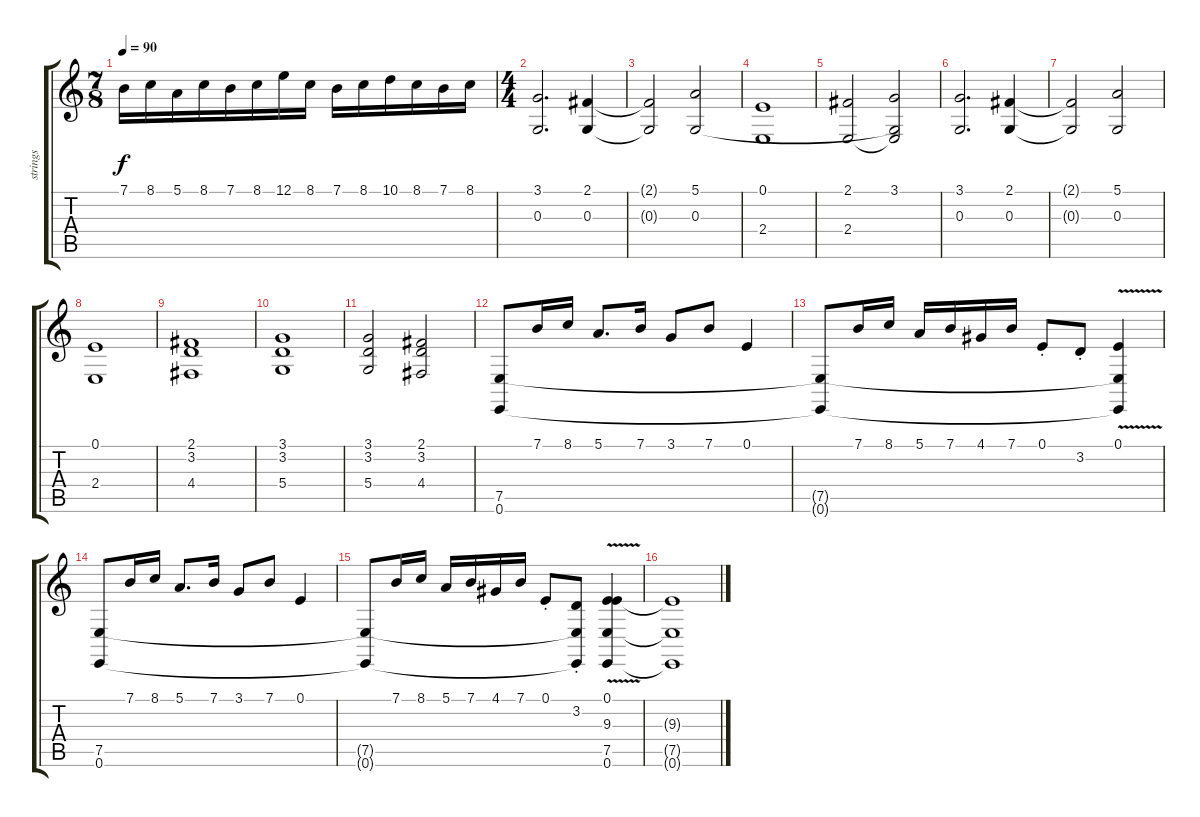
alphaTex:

\track ("strings" "strings") {instrument stringensemble1}
\staff {score tabs}
\tuning (E4 B3 G3 D3 A2 E2) {hide}
\ts (7 8)
\tempo 90
\clef g2
\ks c
7.1.16{dy f} 8.1.16 5.1.16 8.1.16 7.1.16 8.1.16 12.1.16 8.1.16 7.1.16 8.1.16 10.1.16 8.1.16 7.1.16 8.1.16 |
\ts (4 4)
(3.1 0.3).2{d volume 15} (2.1 0.3).4 |
(2.1{t} 0.3{t}).2 (5.1 0.3).2 |
(0.1 2.4).1 |
(2.1 2.4).2 (3.1 0.3{t} 2.4{t}).2 |
(3.1 0.3).2{d} (2.1 0.3).4 |
(2.1{t} 0.3{t}).2 (5.1 0.3).2 |
(0.1 2.4).1 |
(2.1 3.2 4.4).1 |
(3.1 3.2 5.4).1 |
(3.1 3.2 5.4).2 (2.1 3.2 4.4).2 |
(7.5 0.6).8 7.1.16 8.1.16 5.1.8{d} 7.1.16 3.1.8 7.1.8 0.1.4 |
(7.5{t} 0.6{t}).8 7.1.16 8.1.16 5.1.16 7.1.16 4.1.16 7.1.16 0.1{st}.8 3.2{st}.8 (0.1{v} 7.5{t} 0.6{t}).4 |
(7.5 0.6).8 7.1.16 8.1.16 5.1.8{d} 7.1.16 3.1.8 7.1.8 0.1.4 |
(7.5{t} 0.6{t}).8 7.1.16 8.1.16 5.1.16 7.1.16 4.1.16 7.1.16 0.1{st}.8 (3.2{st} 7.5{t} 0.6{t}).8 (0.1{v} 9.3 7.5 0.6).4{volume 0} |
(9.3{t} 7.5{t} 0.6{t}).1
